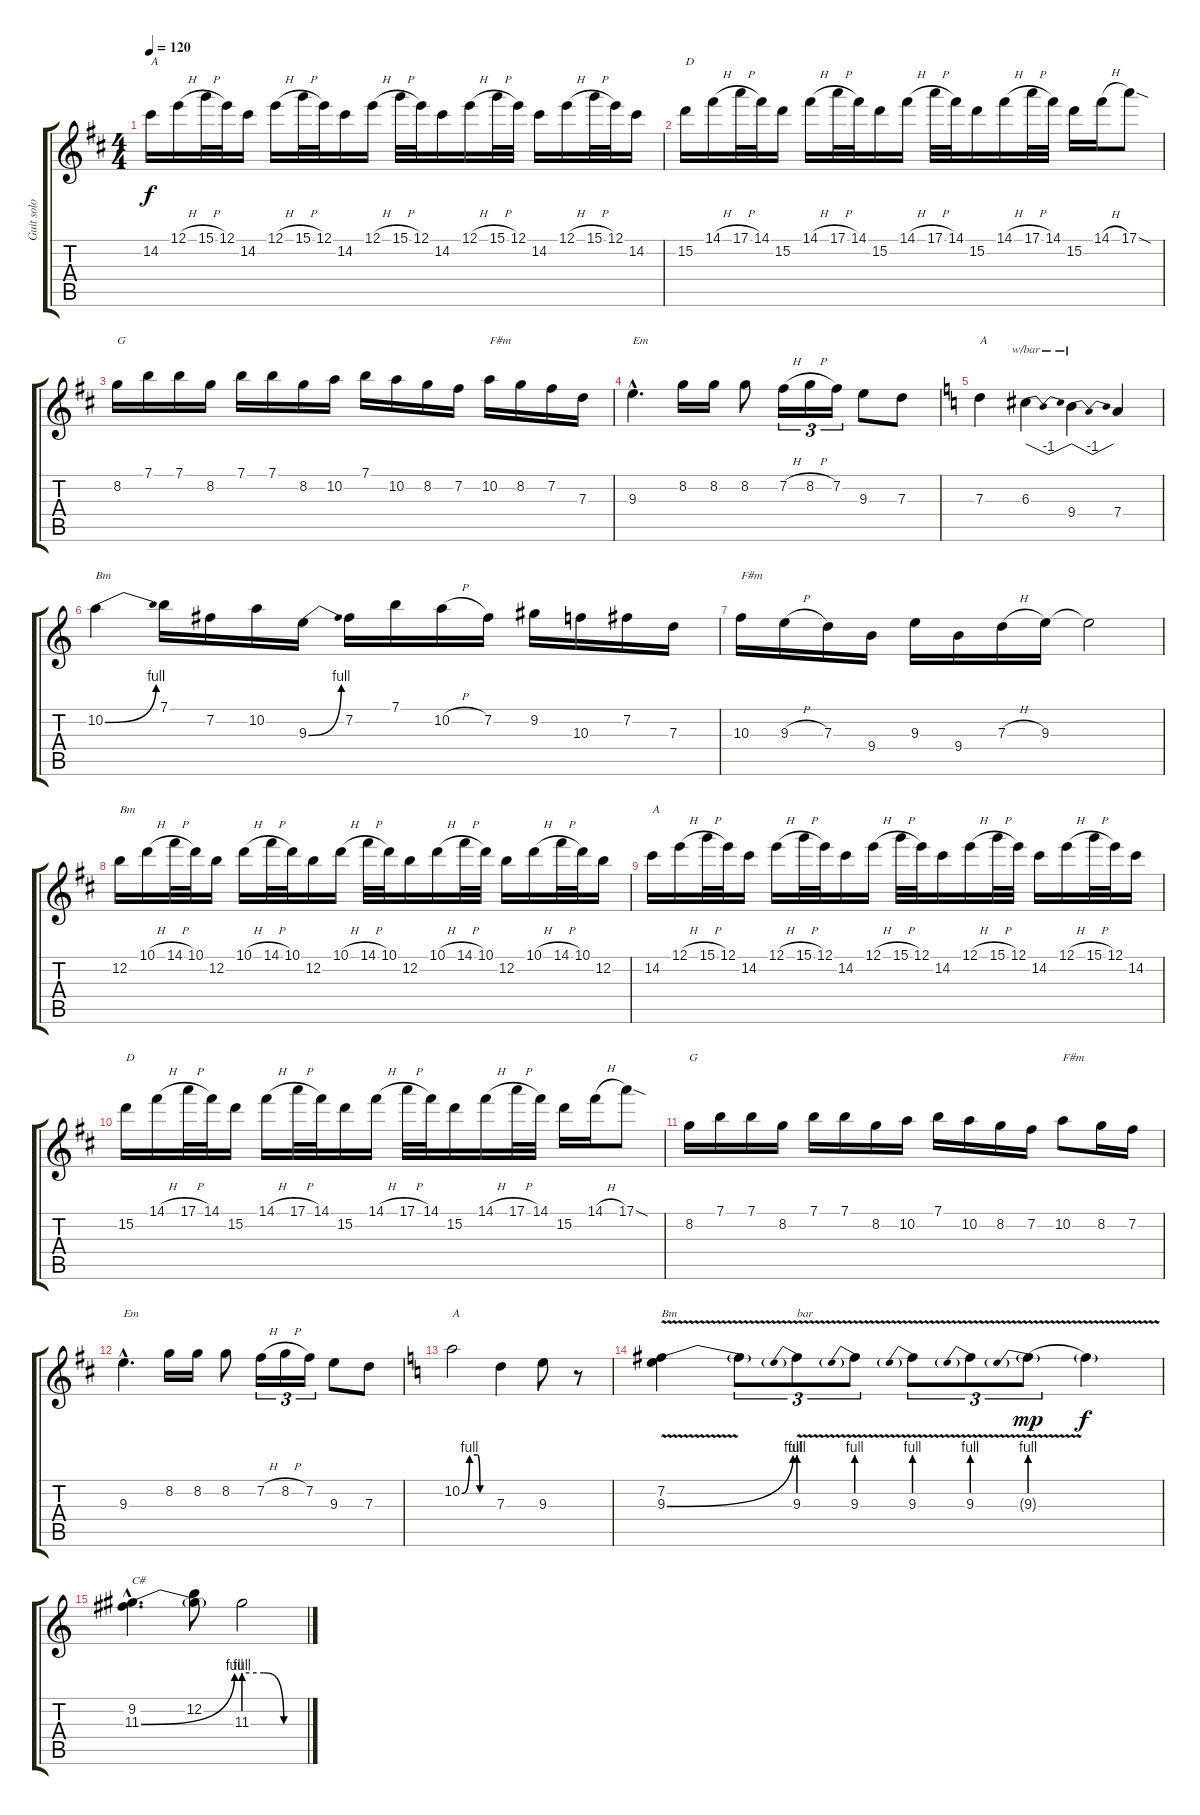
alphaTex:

\track ("Guit solo" "Guit solo") {instrument overdrivenguitar}
\staff {score tabs}
\tuning (E4 B3 G3 D3 A2 E2) {hide}
\ts (4 4)
\tempo 120
\clef g2
\ks d
14.2.16{txt "A" dy f} 12.1{h}.16 15.1{h}.32 12.1.32 14.2.16 12.1{h}.16 15.1{h}.32 12.1.32 14.2.16 12.1{h}.16 15.1{h}.32 12.1.32 14.2.16 12.1{h}.16 15.1{h}.32 12.1.32 14.2.16 12.1{h}.16 15.1{h}.32 12.1.32 14.2.16 |
15.2.16{txt "D"} 14.1{h}.16 17.1{h}.32 14.1.32 15.2.16 14.1{h}.16 17.1{h}.32 14.1.32 15.2.16 14.1{h}.16 17.1{h}.32 14.1.32 15.2.16 14.1{h}.16 17.1{h}.32 14.1.32 15.2.16 14.1{h}.16 17.1{sod}.8 |
8.2.16{txt "G"} 7.1.16 7.1.16 8.2.16 7.1.16 7.1.16 8.2.16 10.2.16 7.1.16 10.2.16 8.2.16 7.2.16 10.2.16{txt "F#m"} 8.2.16 7.2.16 7.3.16 |
9.3{hac}.4{d txt "Em"} 8.2.16 8.2.16 8.2.8 7.2{h}.16{tu (3 2)} 8.2{h}.16{tu (3 2)} 7.2.16{tu (3 2)} 9.3.8 7.3.8 |
\ks c
7.3.4{txt "A"} 6.3.4{tbe (dip default 0 0 30 -4 60 0)} 9.4.4{tbe (dip default 0 0 30 -4 60 0)} 7.4.4 |
10.2{be (bend 0 0 60 4)}.4{txt "Bm"} 7.1.16 7.2.16 10.2.16 9.3{be (bend 0 0 60 4)}.16 7.2.16 7.1.16 10.2{h}.16 7.2.16 9.2.16 10.3.16 7.2.16 7.3.16 |
10.3.16{txt "F#m"} 9.3{h}.16 7.3.16 9.4.16 9.3.16 9.4.16 7.3{h}.16 9.3.16 9.3{t}.2 |
\ks d
12.2.16{txt "Bm"} 10.1{h}.16 14.1{h}.32 10.1.32 12.2.16 10.1{h}.16 14.1{h}.32 10.1.32 12.2.16 10.1{h}.16 14.1{h}.32 10.1.32 12.2.16 10.1{h}.16 14.1{h}.32 10.1.32 12.2.16 10.1{h}.16 14.1{h}.32 10.1.32 12.2.16 |
14.2.16{txt "A"} 12.1{h}.16 15.1{h}.32 12.1.32 14.2.16 12.1{h}.16 15.1{h}.32 12.1.32 14.2.16 12.1{h}.16 15.1{h}.32 12.1.32 14.2.16 12.1{h}.16 15.1{h}.32 12.1.32 14.2.16 12.1{h}.16 15.1{h}.32 12.1.32 14.2.16 |
15.2.16{txt "D"} 14.1{h}.16 17.1{h}.32 14.1.32 15.2.16 14.1{h}.16 17.1{h}.32 14.1.32 15.2.16 14.1{h}.16 17.1{h}.32 14.1.32 15.2.16 14.1{h}.16 17.1{h}.32 14.1.32 15.2.16 14.1{h}.16 17.1{sod}.8 |
8.2.16{txt "G"} 7.1.16 7.1.16 8.2.16 7.1.16 7.1.16 8.2.16 10.2.16 7.1.16 10.2.16 8.2.16 7.2.16 10.2.8{txt "F#m"} 8.2.16 7.2.16 |
9.3{hac}.4{d txt "Em"} 8.2.16 8.2.16 8.2.8 7.2{h}.16{tu (3 2)} 8.2{h}.16{tu (3 2)} 7.2.16{tu (3 2)} 9.3.8 7.3.8 |
\ks c
10.2{be (custom 0 0 15 4 30 4 35 0 45 0 60 0)}.2{txt "A"} 7.3.4 9.3.8 r.8 |
(7.2 9.3{be (bend 0 0 60 4) v}).4{txt "Bm"} 9.3{t}.8{tu (3 2)} 9.3{be (prebend 0 4 60 4) v}.8{tu (3 2) txt "bar"} 9.3{be (prebend 0 4 60 4) v}.8{tu (3 2)} 9.3{be (prebend 0 4 60 4) v}.8{tu (3 2)} 9.3{be (prebend 0 4 60 4) v}.8{tu (3 2)} 9.3{be (prebend 0 4 60 4) v g}.8{tu (3 2) dy mp} 9.3{t}.4{dy f} |
(9.2{hac} 11.3{be (bend 0 0 60 4) hac}).4{d txt "C#"} (12.2 11.3{t}).8 11.3{be (custom 0 4 20 4 40 0 60 0)}.2
